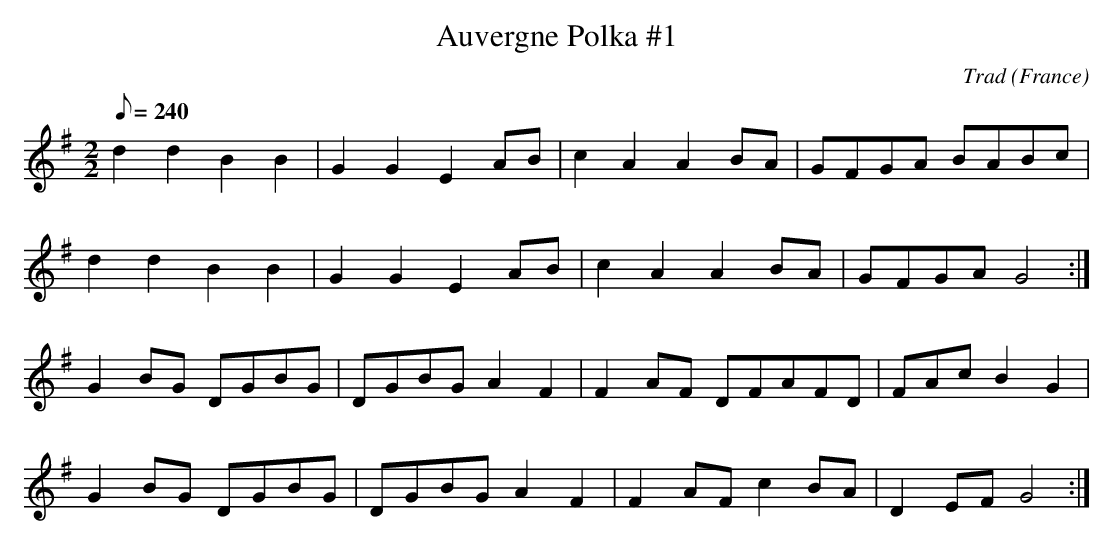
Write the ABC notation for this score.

X:1
T:Auvergne Polka #1
C:Trad
L:1/8
M:2/2
O:France
Q:240
K:G
d2 d2 B2 B2 |G2 G2  E2 AB|c2 A2 A2 BA|GFGA BABc|!
d2 d2 B2 B2 |G2 G2  E2 AB|c2 A2 A2 BA|GFGA G4:|!
G2 BG DGBG|DGBG A2 F2|F2 AF DFAFD|FAc B2 G2|!
G2 BG DGBG|DGBG A2 F2|F2 AF c2 BA|D2 EF G4:|!
